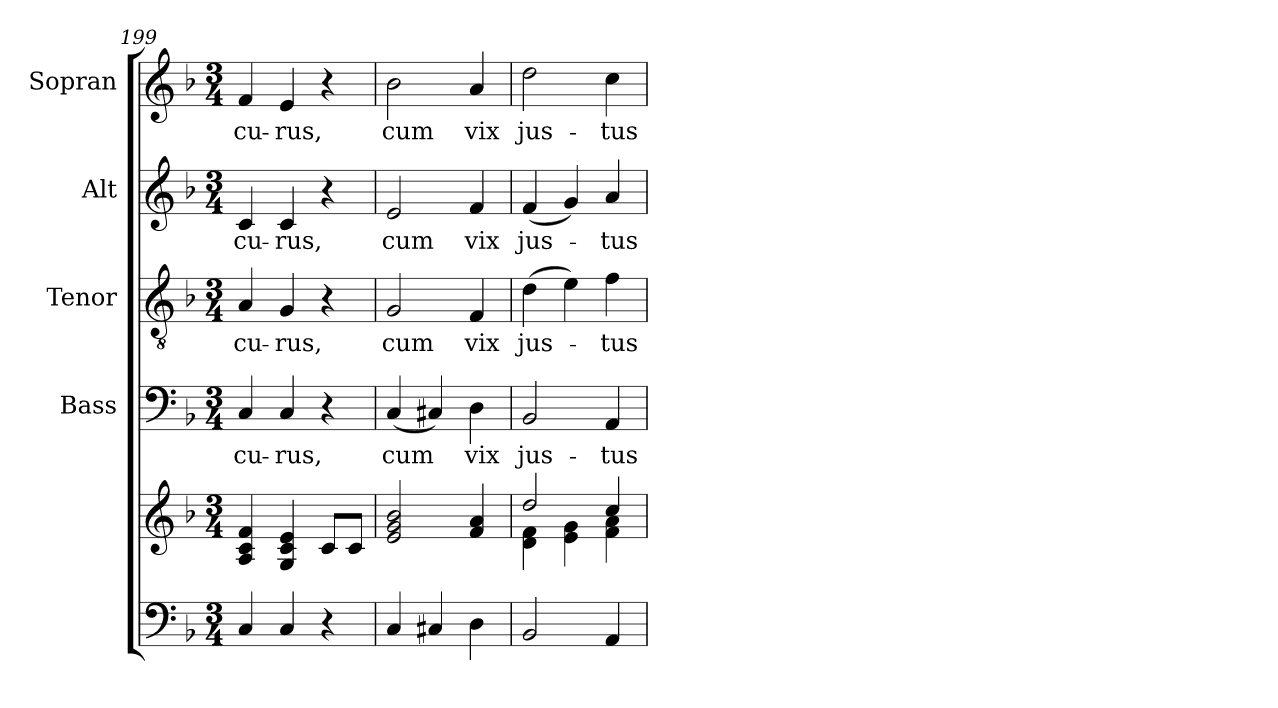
**kern	**kern	**kern	**text	**kern	**text	**kern	**text	**kern	**text
*part5	*part5	*part4	*part4	*part3	*part3	*part2	*part2	*part1	*part1
*staff6	*staff5	*staff4	*staff4	*staff3	*staff3	*staff2	*staff2	*staff1	*staff1
*	*	*I"Bass	*	*I"Tenor	*	*I"Alt	*	*I"Sopran	*
*	*	*I'B.	*	*I'T.	*	*I'A.	*	*I'S.	*
*clefF4	*clefG2	*clefF4	*	*clefGv2	*	*clefG2	*	*clefG2	*
*k[b-]	*k[b-]	*k[b-]	*	*k[b-]	*	*k[b-]	*	*k[b-]	*
*F:	*F:	*F:	*	*F:	*	*F:	*	*F:	*
*M3/4	*M3/4	*M3/4	*	*M3/4	*	*M3/4	*	*M3/4	*
=199	=199	=199	=199	=199	=199	=199	=199	=199	=199
!	!	!	!LO:LY:b	!	!LO:LY:b	!	!LO:LY:b	!	!LO:LY:b
4C/	4A/ 4c/ 4f/	4C/	-cu-	4A/	-cu-	4c/	-cu-	4f/	-cu-
!	!	!	!LO:LY:b	!	!LO:LY:b	!	!LO:LY:b	!	!LO:LY:b
4C/	4G/ 4c/ 4e/	4C/	-rus,	4G/	-rus,	4c/	-rus,	4e/	-rus,
4r	8c/L	4r	.	4r	.	4r	.	4r	.
.	8c/J	.	.	.	.	.	.	.	.
=200	=200	=200	=200	=200	=200	=200	=200	=200	=200
!	!	!	!LO:LY:b	!	!LO:LY:b	!	!LO:LY:b	!	!LO:LY:b
4C/	2e/ 2g/ 2b-/	(<4C/	cum	2G/	cum	2e/	cum	2b-\	cum
4C#X/	.	4C#X/)	.	.	.	.	.	.	.
!	!	!	!LO:LY:b	!	!LO:LY:b	!	!LO:LY:b	!	!LO:LY:b
4D\	4f/ 4a/	4D\	vix	4F/	vix	4f/	vix	4a/	vix
=201	=201	=201	=201	=201	=201	=201	=201	=201	=201
*	*^	*	*	*	*	*	*	*	*
!	!	!	!	!LO:LY:b	!	!LO:LY:b	!	!LO:LY:b	!	!LO:LY:b
2BB-/	2dd/	4d\ 4f\	2BB-/	jus-	(>4d\	jus-	(<4f/	jus-	2dd\	jus-
.	.	4e\ 4g\	.	.	4e\)	.	4g/)	.	.	.
!	!	!	!	!LO:LY:b	!	!LO:LY:b	!	!LO:LY:b	!	!LO:LY:b
4AA/	4cc/	4f\ 4a\	4AA/	-tus	4f\	-tus	4a/	-tus	4cc\	-tus
*	*v	*v	*	*	*	*	*	*	*	*
=	=	=	=	=	=	=	=	=	=
*-	*-	*-	*-	*-	*-	*-	*-	*-	*-
